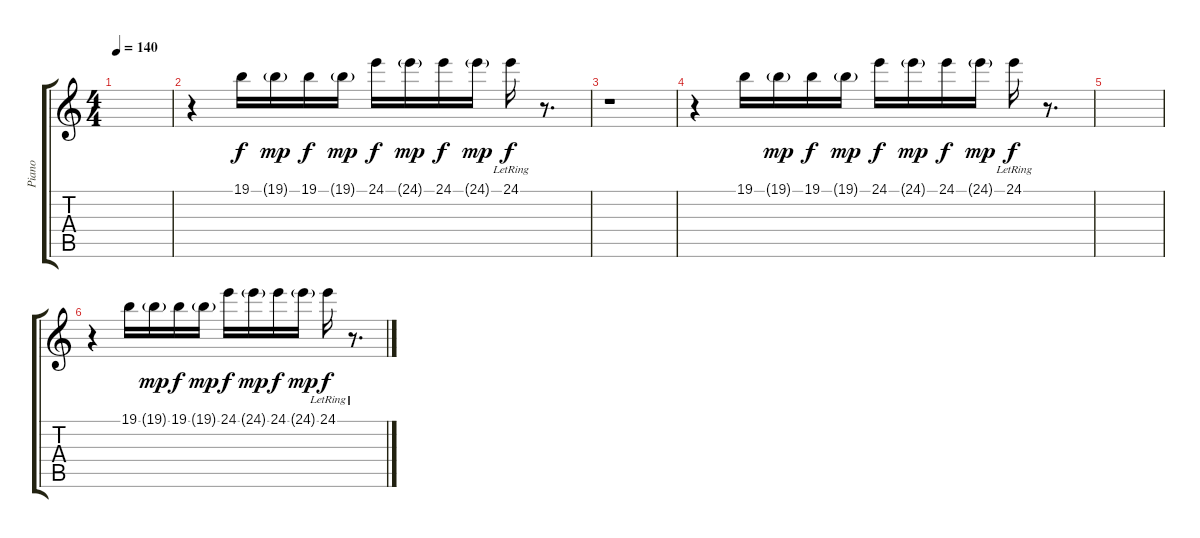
\track ("Piano" "Piano") {instrument acousticgrandpiano}
\staff {score tabs}
\tuning (E4 B3 G3 D3 A2 E2) {hide}
\ts (4 4)
\tempo 140
\clef g2
\ks c
|
r.4 19.1.16 19.1{g}.16{dy mp} 19.1.16{dy f} 19.1{g}.16{dy mp} 24.1.16{dy f} 24.1{g}.16{dy mp} 24.1.16{dy f} 24.1{g}.16{dy mp} 24.1{lr}.16{dy f} r.8{d} |
r.1 |
r.4 19.1.16 19.1{g}.16{dy mp} 19.1.16{dy f} 19.1{g}.16{dy mp} 24.1.16{dy f} 24.1{g}.16{dy mp} 24.1.16{dy f} 24.1{g}.16{dy mp} 24.1{lr}.16{dy f} r.8{d} |
|
r.4 19.1.16 19.1{g}.16{dy mp} 19.1.16{dy f} 19.1{g}.16{dy mp} 24.1.16{dy f} 24.1{g}.16{dy mp} 24.1.16{dy f} 24.1{g}.16{dy mp} 24.1{lr}.16{dy f} r.8{d}
